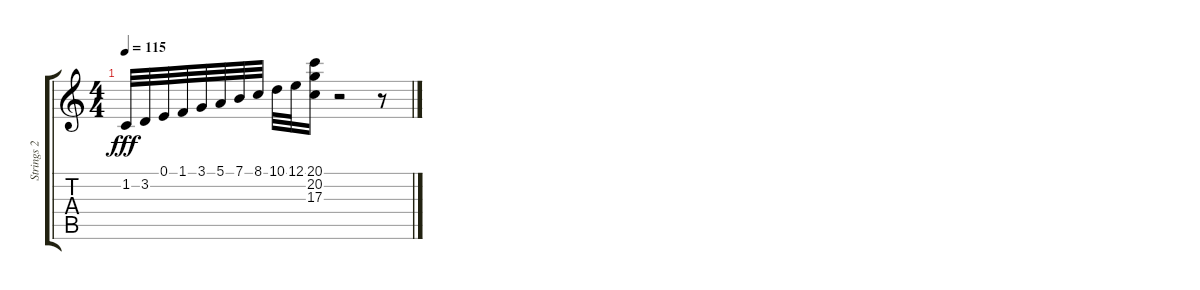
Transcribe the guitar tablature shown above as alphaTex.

\track ("Strings 2" "Strings 2") {instrument stringensemble1}
\staff {score tabs}
\tuning (E4 B3 G3 D3 A2 E2) {hide}
\ts (4 4)
\tempo 115
\clef g2
\ks c
1.2.32{dy fff} 3.2.32 0.1.32 1.1.32 3.1.32 5.1.32 7.1.32 8.1.32 10.1.32 12.1.32 (20.1 20.2 17.3).16 r.2 r.8
